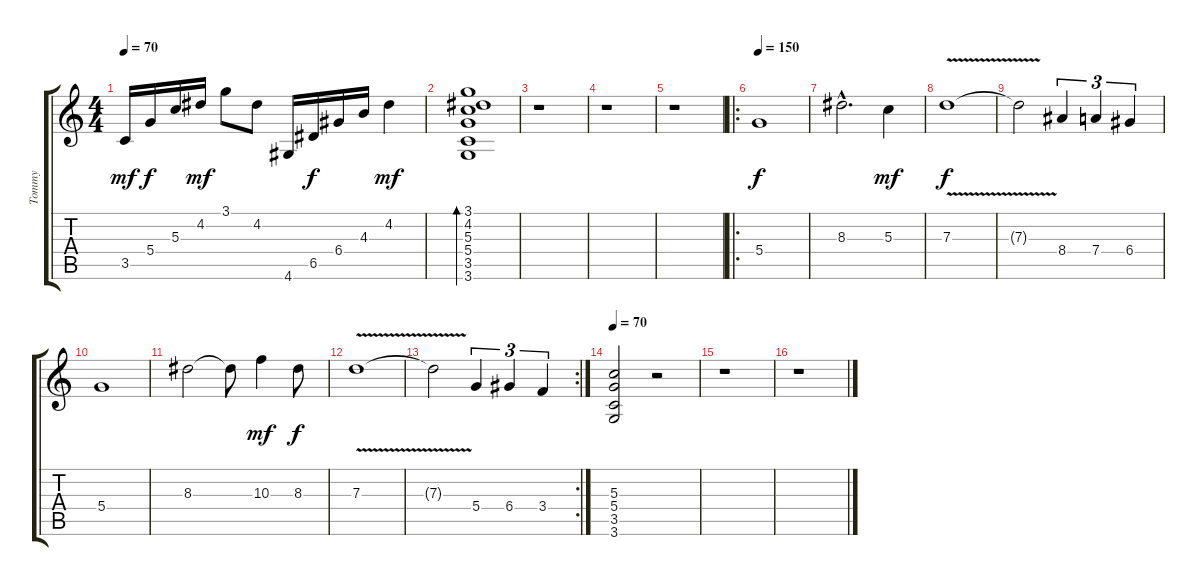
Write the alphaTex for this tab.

\track ("Tommy" "Tommy") {instrument distortionguitar}
\staff {score tabs}
\tuning (E4 B3 G3 D3 A2 E2) {hide}
\ts (4 4)
\tempo 70
\clef g2
\ks c
3.5.16{dy mf} 5.4.16{dy f} 5.3.16 4.2.16{dy mf} 3.1.8 4.2.8 4.6.16 6.5.16{dy f} 6.4.16 4.3.16 4.2.4{dy mf} |
(3.1 4.2 5.3 5.4 3.5 3.6).1{bd 120} |
r.1 |
r.1 |
r.1 |
\ro
\tempo 150
5.4.1{dy f instrument distortionguitar} |
8.3{hac}.2{d} 5.3.4{dy mf} |
7.3{v}.1{dy f} |
7.3{t}.2 8.4.4{tu (3 2)} 7.4.4{tu (3 2)} 6.4.4{tu (3 2)} |
5.4.1 |
8.3.2 8.3{t}.8 10.3.4{dy mf} 8.3.8{dy f} |
7.3{v}.1 |
\rc 2
7.3{t}.2 5.4.4{tu (3 2)} 6.4.4{tu (3 2)} 3.4.4{tu (3 2)} |
\tempo 70
(5.3 5.4 3.5 3.6).2 r.2 |
r.1 |
r.1
